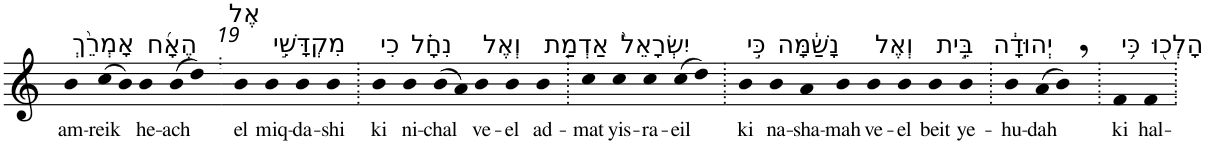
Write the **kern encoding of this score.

**kern	**text
*part1	*part1
*staff1	*staff1
*I"Piano	*
*I'Pno	*
!!LO:PB:g=z
*clefG2	*
*k[]	*
=18X1	=18X1
!LO:TX:a:t=אָמְרֵ֨ךְ	!
!	!LO:LY:b
4b	am-
!	!LO:LY:b
(>8cc	-reik
8b)	.
!LO:TX:a:t=הֶאָ֜ח	!
!	!LO:LY:b
4b	he-
!	!LO:LY:b
(>8b	-ach
8dd)	.
=19.	=19.
!LO:TX:a:t=אֶל	!
!	!LO:LY:b
4b	el
!LO:TX:a:t=מִקְדָּשִׁ֣י	!
!	!LO:LY:b
4b	miq-
!	!LO:LY:b
4b	-da-
!	!LO:LY:b
4b	-shi
=20.	=20.
!LO:TX:a:t=כִי	!
!	!LO:LY:b
4b	ki
!LO:TX:a:t=נִחָ֗ל	!
!	!LO:LY:b
4b	ni-
!	!LO:LY:b
(>8b	-chal
8a)	.
!LO:TX:a:t=וְאֶל	!
!	!LO:LY:b
4b	ve-
!	!LO:LY:b
4b	-el
!LO:TX:a:t=אַדְמַ֤ת	!
!	!LO:LY:b
4b	ad-
=21.	=21.
!	!LO:LY:b
4cc	-mat
!LO:TX:a:t=יִשְׂרָאֵל֙	!
!	!LO:LY:b
4cc	yis-
!	!LO:LY:b
4cc	-ra-
!	!LO:LY:b
(>8cc	-eil
8dd)	.
=22.	=22.
!LO:TX:a:t=כִּ֣י	!
!	!LO:LY:b
4b	ki
!LO:TX:a:t=נָשַׁ֔מָּה	!
!	!LO:LY:b
4b	na-
!	!LO:LY:b
4a	-sha-
!	!LO:LY:b
4b	-mah
!LO:TX:a:t=וְאֶל	!
!	!LO:LY:b
4b	ve-
!	!LO:LY:b
4b	-el
!LO:TX:a:t=בֵּ֣ית	!
!	!LO:LY:b
4b	beit
!LO:TX:a:t=יְהוּדָ֔ה	!
!	!LO:LY:b
4b	ye-
=23.	=23.
!	!LO:LY:b
4b	-hu-
!	!LO:LY:b
(>8a	-dah
8b,)	.
=24.	=24.
!LO:TX:a:t=כִּ֥י	!
!	!LO:LY:b
4f	ki
!LO:TX:a:t=הָלְכ֖וּ	!
!	!LO:LY:b
4f	hal-
=.	=.
*-	*-
